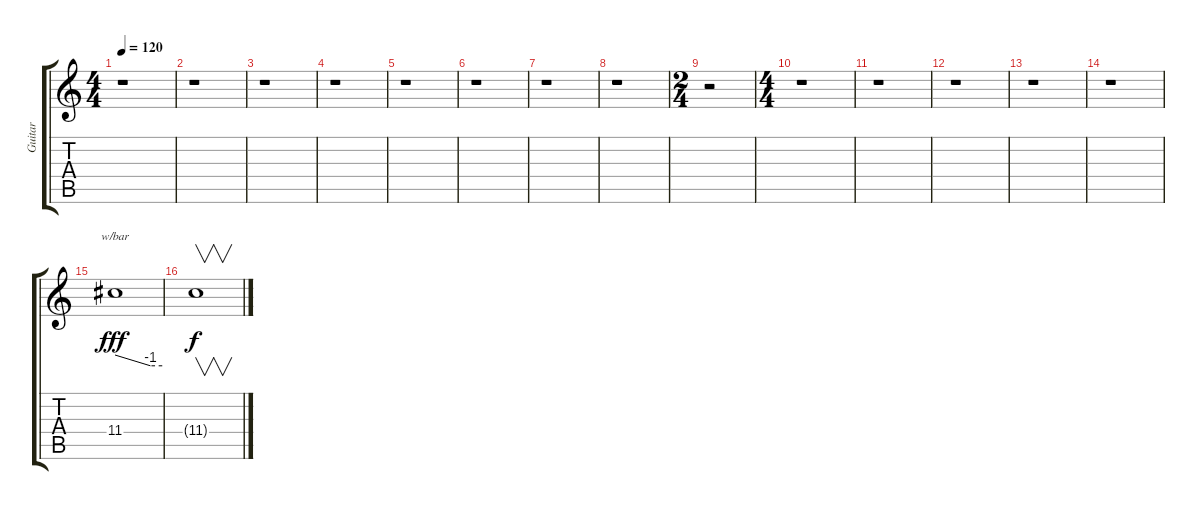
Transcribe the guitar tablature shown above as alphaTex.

\track ("Guitar" "Guitar") {instrument distortionguitar}
\staff {score tabs}
\tuning (E4 B3 G3 D3 A2 E2) {hide}
\ts (4 4)
\tempo 120
\clef g2
\ks c
r.1{dy fff} |
r.1 |
r.1 |
r.1 |
r.1 |
r.1 |
r.1 |
r.1 |
\ts (2 4)
r.2 |
\ts (4 4)
r.1 |
r.1 |
r.1 |
r.1 |
r.1 |
11.4.1{tbe (custom default 0 0 45 -4 60 -4)} |
11.4{t}.1{v dy f}
